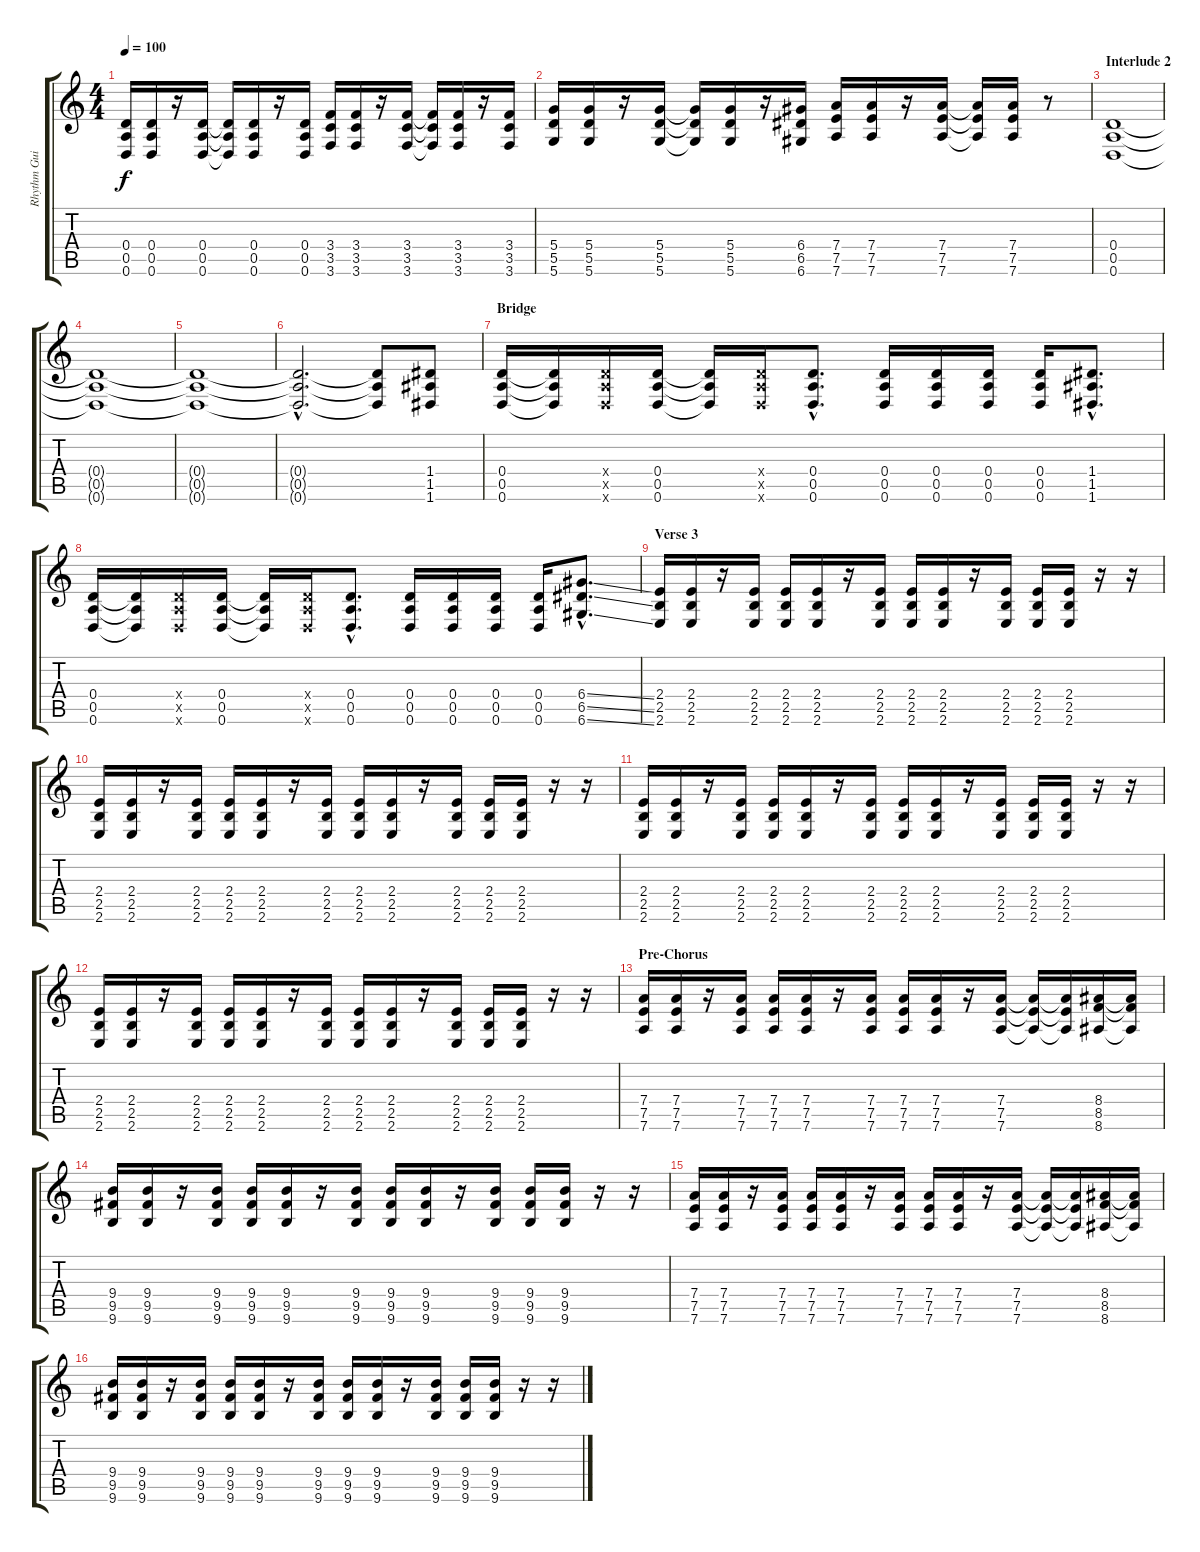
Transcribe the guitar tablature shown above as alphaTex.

\track ("Rhythm Guitar" "Rhythm Gui") {instrument distortionguitar}
\staff {score tabs}
\tuning (E4 B3 G3 D3 A2 D2) {hide}
\ts (4 4)
\tempo 100
\clef g2
\ks c
(0.4 0.5 0.6).16{dy f} (0.4 0.5 0.6).16 r.16 (0.4 0.5 0.6).16 (0.4{t} 0.5{t} 0.6{t}).16 (0.4 0.5 0.6).16 r.16 (0.4 0.5 0.6).16 (3.4 3.5 3.6).16 (3.4 3.5 3.6).16 r.16 (3.4 3.5 3.6).16 (3.4{t} 3.5{t} 3.6{t}).16 (3.4 3.5 3.6).16 r.16 (3.4 3.5 3.6).16 |
(5.4 5.5 5.6).16 (5.4 5.5 5.6).16 r.16 (5.4 5.5 5.6).16 (5.4{t} 5.5{t} 5.6{t}).16 (5.4 5.5 5.6).16 r.16 (6.4 6.5 6.6).16 (7.4 7.5 7.6).16 (7.4 7.5 7.6).16 r.16 (7.4 7.5 7.6).16 (7.4{t} 7.5{t} 7.6{t}).16 (7.4 7.5 7.6).16 r.8 |
\section ("" "Interlude 2")
(0.4 0.5 0.6).1 |
(0.4{t} 0.5{t} 0.6{t}).1 |
(0.4{t} 0.5{t} 0.6{t}).1 |
(0.4{hac t} 0.5{hac t} 0.6{hac t}).2{d} (0.4{t} 0.5{t} 0.6{t}).8 (1.4 1.5 1.6).8 |
\section ("" "Bridge")
(0.4 0.5 0.6).16 (0.4{t} 0.5{t} 0.6{t}).16 (0.4{x} 0.5{x} 0.6{x}).16 (0.4 0.5 0.6).16 (0.4{t} 0.5{t} 0.6{t}).16 (0.4{x} 0.5{x} 0.6{x}).16 (0.4{hac} 0.5{hac} 0.6{hac}).8{d} (0.4 0.5 0.6).16 (0.4 0.5 0.6).16 (0.4 0.5 0.6).16 (0.4 0.5 0.6).16 (1.4{hac} 1.5{hac} 1.6{hac}).8{d} |
(0.4 0.5 0.6).16 (0.4{t} 0.5{t} 0.6{t}).16 (0.4{x} 0.5{x} 0.6{x}).16 (0.4 0.5 0.6).16 (0.4{t} 0.5{t} 0.6{t}).16 (0.4{x} 0.5{x} 0.6{x}).16 (0.4{hac} 0.5{hac} 0.6{hac}).8{d} (0.4 0.5 0.6).16 (0.4 0.5 0.6).16 (0.4 0.5 0.6).16 (0.4 0.5 0.6).16 (6.4{ss hac} 6.5{ss hac} 6.6{ss hac}).8{d} |
\section ("" "Verse 3")
(2.4 2.5 2.6).16 (2.4 2.5 2.6).16 r.16 (2.4 2.5 2.6).16 (2.4 2.5 2.6).16 (2.4 2.5 2.6).16 r.16 (2.4 2.5 2.6).16 (2.4 2.5 2.6).16 (2.4 2.5 2.6).16 r.16 (2.4 2.5 2.6).16 (2.4 2.5 2.6).16 (2.4 2.5 2.6).16 r.16 r.16 |
(2.4 2.5 2.6).16 (2.4 2.5 2.6).16 r.16 (2.4 2.5 2.6).16 (2.4 2.5 2.6).16 (2.4 2.5 2.6).16 r.16 (2.4 2.5 2.6).16 (2.4 2.5 2.6).16 (2.4 2.5 2.6).16 r.16 (2.4 2.5 2.6).16 (2.4 2.5 2.6).16 (2.4 2.5 2.6).16 r.16 r.16 |
(2.4 2.5 2.6).16 (2.4 2.5 2.6).16 r.16 (2.4 2.5 2.6).16 (2.4 2.5 2.6).16 (2.4 2.5 2.6).16 r.16 (2.4 2.5 2.6).16 (2.4 2.5 2.6).16 (2.4 2.5 2.6).16 r.16 (2.4 2.5 2.6).16 (2.4 2.5 2.6).16 (2.4 2.5 2.6).16 r.16 r.16 |
(2.4 2.5 2.6).16 (2.4 2.5 2.6).16 r.16 (2.4 2.5 2.6).16 (2.4 2.5 2.6).16 (2.4 2.5 2.6).16 r.16 (2.4 2.5 2.6).16 (2.4 2.5 2.6).16 (2.4 2.5 2.6).16 r.16 (2.4 2.5 2.6).16 (2.4 2.5 2.6).16 (2.4 2.5 2.6).16 r.16 r.16 |
\section ("" "Pre-Chorus")
(7.4 7.5 7.6).16 (7.4 7.5 7.6).16 r.16 (7.4 7.5 7.6).16 (7.4 7.5 7.6).16 (7.4 7.5 7.6).16 r.16 (7.4 7.5 7.6).16 (7.4 7.5 7.6).16 (7.4 7.5 7.6).16 r.16 (7.4 7.5 7.6).16 (7.4{t} 7.5{t} 7.6{t}).16 (7.4{t} 7.5{t} 7.6{t}).16 (8.4 8.5 8.6).16 (8.4{t} 8.5{t} 8.6{t}).16 |
(9.4 9.5 9.6).16 (9.4 9.5 9.6).16 r.16 (9.4 9.5 9.6).16 (9.4 9.5 9.6).16 (9.4 9.5 9.6).16 r.16 (9.4 9.5 9.6).16 (9.4 9.5 9.6).16 (9.4 9.5 9.6).16 r.16 (9.4 9.5 9.6).16 (9.4 9.5 9.6).16 (9.4 9.5 9.6).16 r.16 r.16 |
(7.4 7.5 7.6).16 (7.4 7.5 7.6).16 r.16 (7.4 7.5 7.6).16 (7.4 7.5 7.6).16 (7.4 7.5 7.6).16 r.16 (7.4 7.5 7.6).16 (7.4 7.5 7.6).16 (7.4 7.5 7.6).16 r.16 (7.4 7.5 7.6).16 (7.4{t} 7.5{t} 7.6{t}).16 (7.4{t} 7.5{t} 7.6{t}).16 (8.4 8.5 8.6).16 (8.4{t} 8.5{t} 8.6{t}).16 |
(9.4 9.5 9.6).16 (9.4 9.5 9.6).16 r.16 (9.4 9.5 9.6).16 (9.4 9.5 9.6).16 (9.4 9.5 9.6).16 r.16 (9.4 9.5 9.6).16 (9.4 9.5 9.6).16 (9.4 9.5 9.6).16 r.16 (9.4 9.5 9.6).16 (9.4 9.5 9.6).16 (9.4 9.5 9.6).16 r.16 r.16
